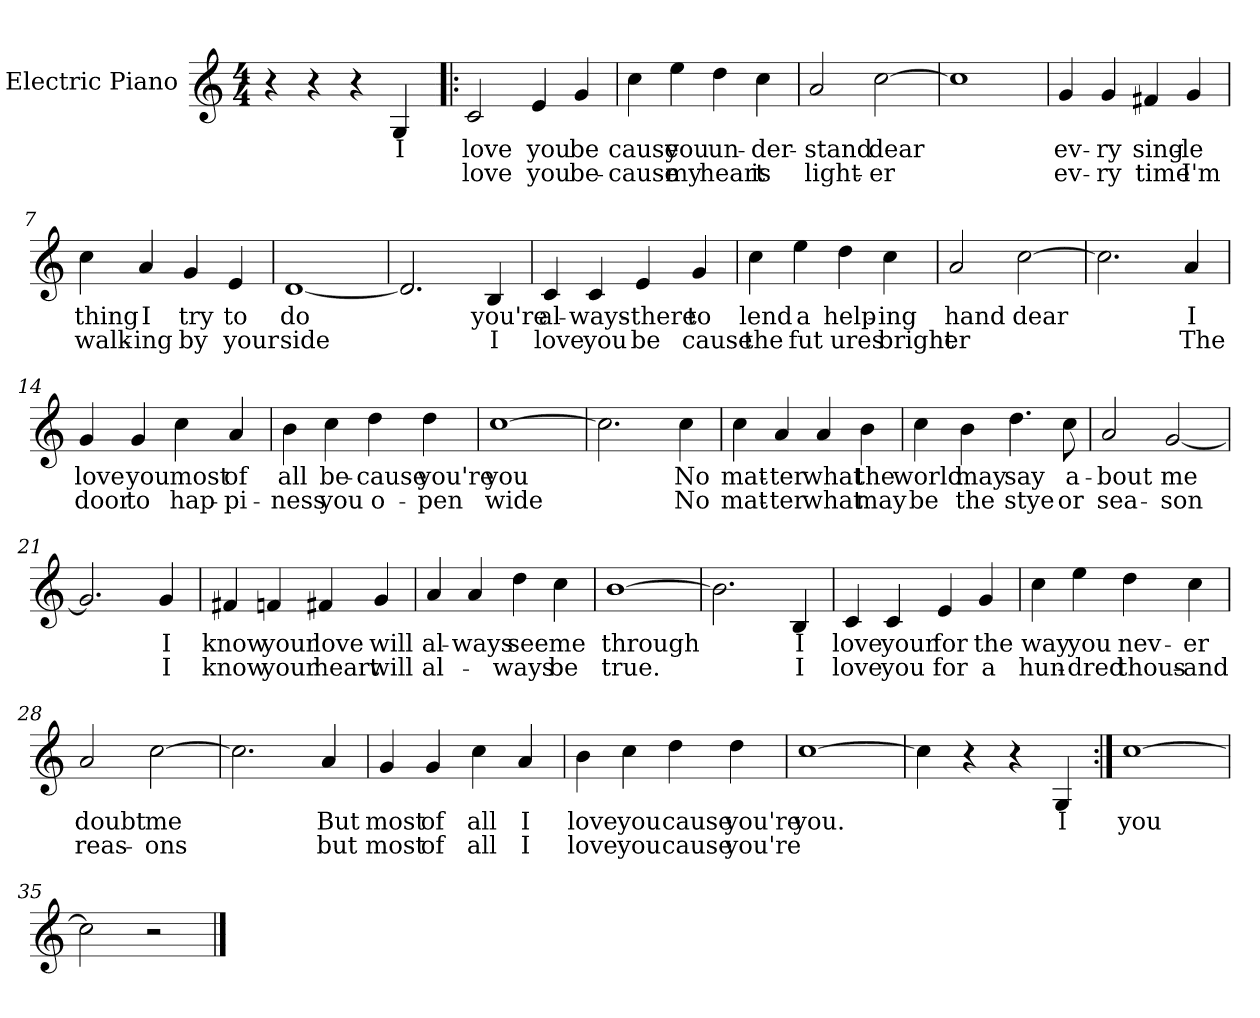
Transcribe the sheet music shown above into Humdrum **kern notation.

**kern	**text	**text
*part1	*part1	*part1
*staff1	*staff1	*staff1
*I"Electric Piano	*	*
*I'E.Pno	*	*
*clefG2	*	*
*k[]	*	*
*C:	*	*
*M4/4	*	*
=1	=1	=1
4r	.	.
4r	.	.
4r	.	.
4G/	I	.
=2!|:	=2!|:	=2!|:
2c/	love	love
4e/	you	you
4g/	be	be-
=3	=3	=3
4cc\	cause	-cause
4ee\	you	my
4dd\	un-	heart
4cc\	-der-	is
=4	=4	=4
2a/	-stand	light-
[2cc\	dear	-er
=5	=5	=5
1cc]	.	.
!!LO:LB:g=z
=6	=6	=6
4g/	ev-	ev-
4g/	-ry	-ry
4f#X/	sing-	time
4g/	-le	I'm
=7	=7	=7
4cc\	thing	walk-
4a/	I	-ing
4g/	try	by
4e/	to	your
=8	=8	=8
[1d	do	side
=9	=9	=9
2.d/]	.	.
4B/	you're	I
=10	=10	=10
4c/	al-	love
4c/	-ways-	you
4e/	there	be
4g/	to	cause
!!LO:LB:g=z
=11	=11	=11
4cc\	lend	the
4ee\	a	fut
4dd\	help-	ures
4cc\	-ing	bright
=12	=12	=12
2a/	hand	er
[2cc\	dear	.
=13	=13	=13
2.cc\]	.	.
4a/	I	The
=14	=14	=14
4g/	love	door
4g/	you	to
4cc\	most	hap-
4a/	of	-pi-
!!LO:LB:g=z
=15	=15	=15
4b\	all	-ness
4cc\	be-	you
4dd\	-cause	o-
4dd\	you're	-pen
=16	=16	=16
[1cc	you	wide
=17	=17	=17
2.cc\]	.	.
4cc\	No	No
=18	=18	=18
4cc\	mat-	mat-
4a/	-ter	-ter
4a/	what	what
4b\	the	may
=19	=19	=19
4cc\	world	be
4b\	may	the
4.dd\	say	stye
8cc\	a-	or
!!LO:LB:g=z
=20	=20	=20
2a/	-bout	sea-
[2g/	me	son
=21	=21	=21
2.g/]	.	.
4g/	I	I
=22	=22	=22
4f#X/	know	know
4fn/	your	your
4f#X/	love	heart
4g/	will	will
=23	=23	=23
4a/	al-	al-
4a/	-ways	.
4dd\	see	-ways
4cc\	me	be
=24	=24	=24
[1b	through	true.
=25	=25	=25
2.b\]	.	.
4B/	I	I
!!LO:LB:g=z
=26	=26	=26
4c/	love	love
4c/	your	you
4e/	for	for
4g/	the	a
=27	=27	=27
4cc\	way	hun-
4ee\	you	-dred
4dd\	nev-	thous-
4cc\	-er	-and
=28	=28	=28
2a/	doubt	reas-
[2cc\	me	-ons
=29	=29	=29
2.cc\]	.	.
4a/	But	but
=30	=30	=30
4g/	most	most
4g/	of	of
4cc\	all	all
4a/	I	I
!!LO:LB:g=z
=31	=31	=31
4b\	love	love
4cc\	you	you
4dd\	cause	cause
4dd\	you're	you're
=32	=32	=32
[1cc	you.	.
=33	=33	=33
4cc\]	.	.
4r	.	.
4r	.	.
4G/	I	.
=34:|!	=34:|!	=34:|!
[1cc	you	.
=35	=35	=35
2cc\]	.	.
2r	.	.
==	==	==
*-	*-	*-
